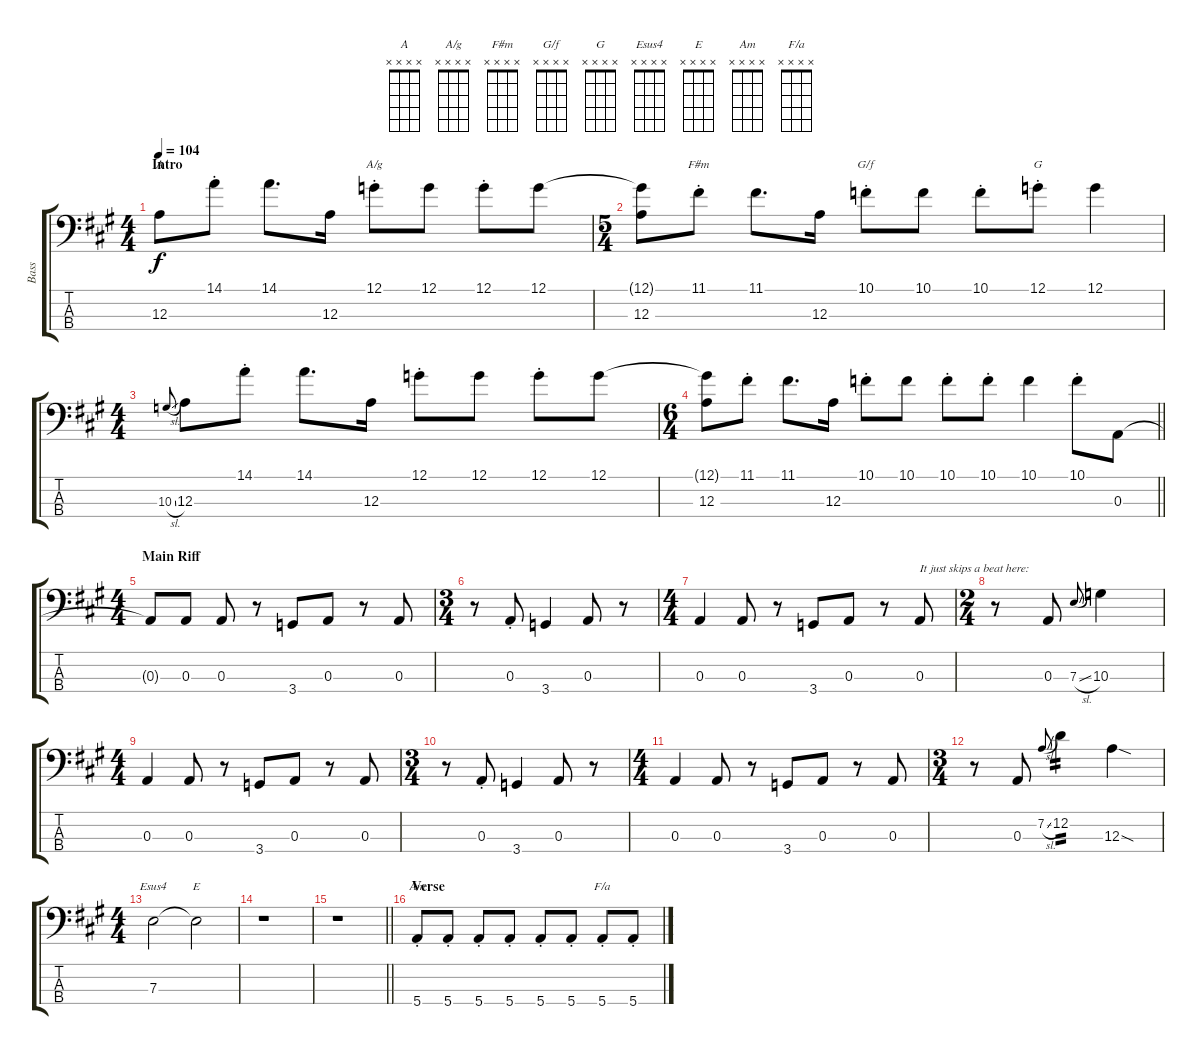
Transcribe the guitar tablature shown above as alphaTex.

\track ("Bass" "Bass") {instrument electricbassfinger}
\staff {score tabs}
\tuning (G2 D2 A1 E1) {hide}
\chord ("A" x x x x)
\chord ("A/g" x x x x)
\chord ("F#m" x x x x)
\chord ("G/f" x x x x)
\chord ("G" x x x x)
\chord ("Esus4" x x x x)
\chord ("E" x x x x)
\chord ("Am" x x x x)
\chord ("F/a" x x x x)
\ts (4 4)
\section ("" "Intro")
\tempo 104
\clef f4
\ks a
12.3.8{ch "A" dy f instrument electricbassfinger} 14.1{st}.8 14.1.8{d} 12.3.16 12.1{st}.8{ch "A/g"} 12.1.8 12.1{st}.8 12.1.8 |
\ts (5 4)
(12.1{t} 12.3).8 11.1{st}.8{ch "F#m"} 11.1.8{d} 12.3.16 10.1{st}.8{ch "G/f"} 10.1.8 10.1{st}.8 12.1{st}.8{ch "G"} 12.1.4 |
\ts (4 4)
10.3{sl}.8{gr onbeat} 12.3.8 14.1{st}.8 14.1.8{d} 12.3.16 12.1{st}.8 12.1.8 12.1{st}.8 12.1.8 |
\ts (6 4)
\barLineRight lightlight
(12.1{t} 12.3).8 11.1{st}.8{beam split} 11.1.8{d} 12.3.16{beam split} 10.1{st}.8 10.1.8 10.1{st}.8 10.1{st}.8 10.1.4 10.1{st}.8 0.3.8 |
\ts (4 4)
\section ("" "Main Riff")
0.3{t}.8 0.3.8 0.3.8 r.8 3.4.8 0.3.8 r.8 0.3.8 |
\ts (3 4)
r.8 0.3{st}.8 3.4.4 0.3.8 r.8 |
\ts (4 4)
0.3.4 0.3.8 r.8 3.4.8 0.3.8 r.8 0.3.8{txt "It just skips a beat here:"} |
\ts (2 4)
r.8 0.3.8 7.3{sl}.8{gr onbeat} 10.3.4 |
\ts (4 4)
0.3.4 0.3.8 r.8 3.4.8 0.3.8 r.8 0.3.8 |
\ts (3 4)
r.8 0.3{st}.8 3.4.4 0.3.8 r.8 |
\ts (4 4)
0.3.4 0.3.8 r.8 3.4.8 0.3.8 r.8 0.3.8 |
\ts (3 4)
r.8 0.3.8 7.2{sl}.8{gr onbeat} 12.2.4{tp 2} 12.3{sod}.4 |
\ts (4 4)
7.3.2{ch "Esus4"} 7.3{t}.2{ch "E"} |
r.1 |
\barLineRight lightlight
r.1 |
\section ("" "Verse")
5.4{st}.8{ch "Am"} 5.4{st}.8 5.4{st}.8 5.4{st}.8 5.4{st}.8 5.4{st}.8 5.4{st}.8{ch "F/a"} 5.4{st}.8
